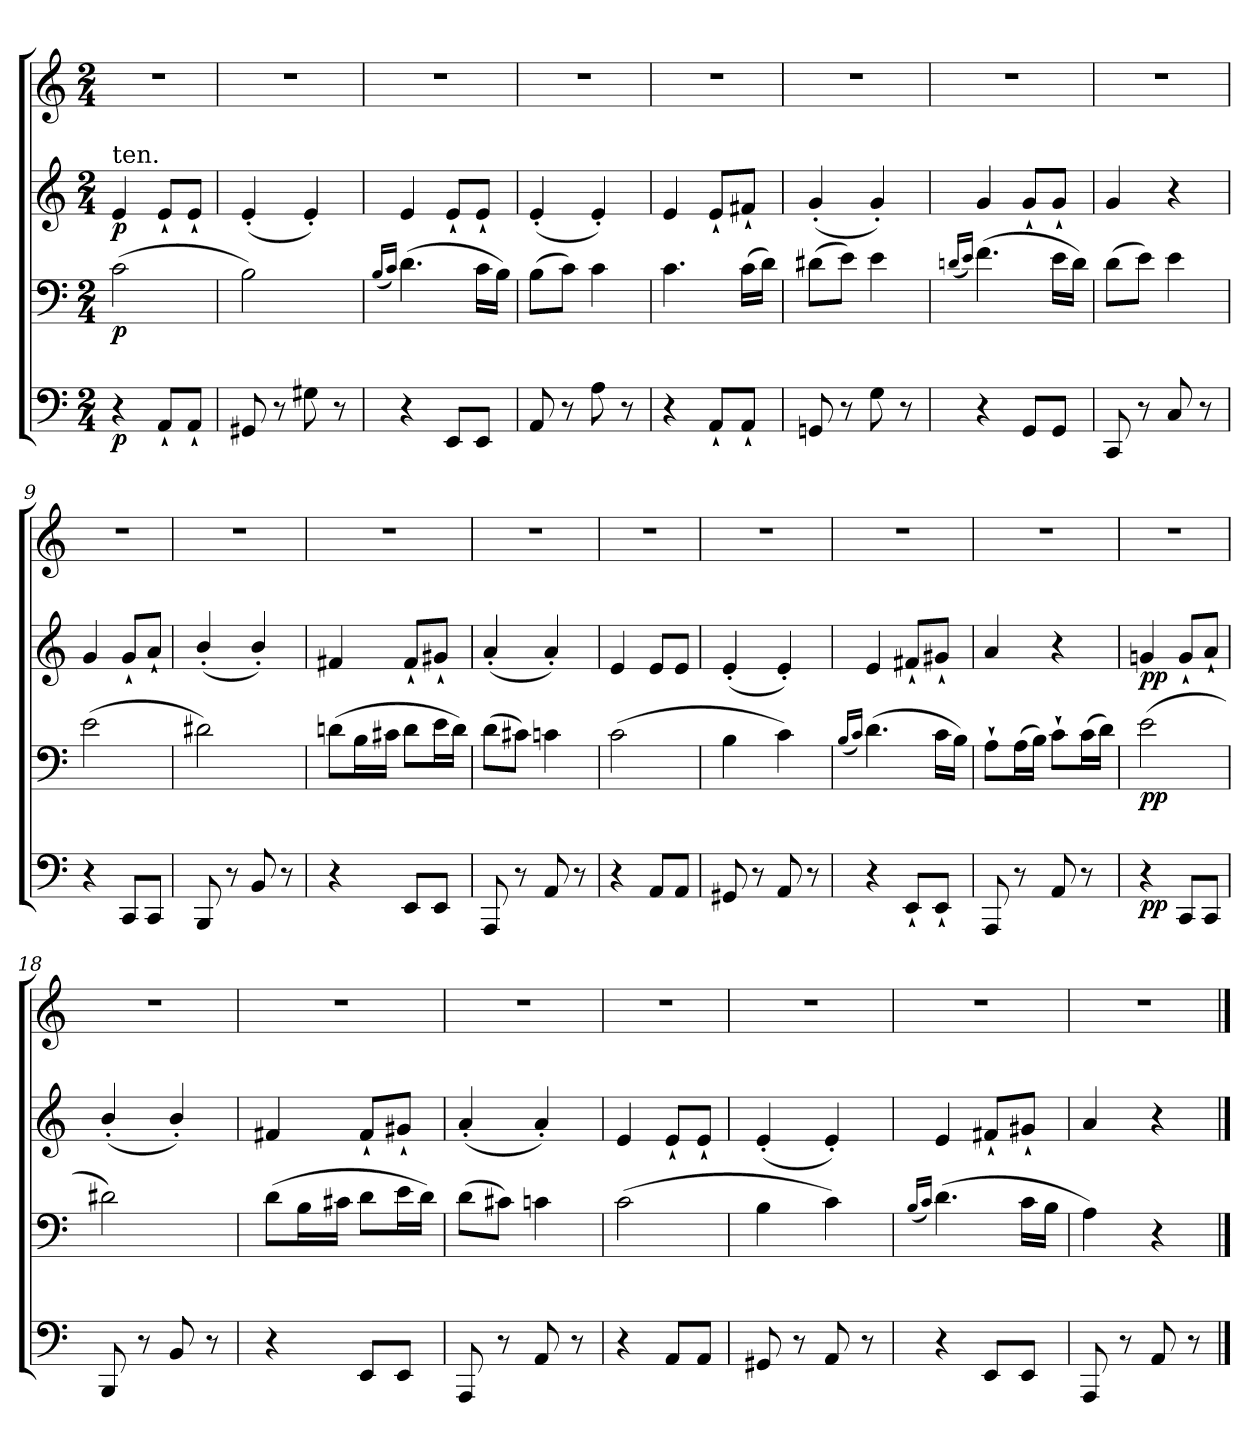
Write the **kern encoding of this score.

**kern	**dynam	**kern	**dynam	**kern	**dynam	**kern
*part4	*part4	*part3	*part3	*part2	*part2	*part1
*staff4	*staff4	*staff3	*staff3	*staff2	*staff2	*staff1
*clefF4	*	*clefF4	*	*clefG2	*	*clefG2
*k[]	*	*k[]	*	*k[]	*	*k[]
*M2/4	*	*M2/4	*	*M2/4	*	*M2/4
=1	=1	=1	=1	=1	=1	=1
!	!	!	!	!LO:TX:a:t=ten.	!	!
!	!LO:DY:b	!	!LO:DY:b	!	!LO:DY:b	!
4r	p	(>2c\	p	4e/	p	2r
8AA`/L	.	.	.	8e`/L	.	.
8AA`/J	.	.	.	8e`/J	.	.
=2	=2	=2	=2	=2	=2	=2
8GG#X/	.	2B\)	.	(<4e'/	.	2r
8r	.	.	.	.	.	.
8G#X\	.	.	.	4e'/)	.	.
8r	.	.	.	.	.	.
=3	=3	=3	=3	=3	=3	=3
.	.	(<16qqB/LL	.	.	.	.
.	.	16qqc/JJ)	.	.	.	.
4r	.	(>4.d\	.	4e/	.	2r
8EE/L	.	.	.	8e`/L	.	.
8EE/J	.	16c\LL	.	8e`/J	.	.
.	.	16B\JJ)	.	.	.	.
=4	=4	=4	=4	=4	=4	=4
8AA/	.	(>8B\L	.	(<4e'/	.	2r
8r	.	8c\J)	.	.	.	.
8A\	.	4c\	.	4e'/)	.	.
8r	.	.	.	.	.	.
=5	=5	=5	=5	=5	=5	=5
4r	.	4.c\	.	4e/	.	2r
8AA`/L	.	.	.	8e`/L	.	.
8AA`/J	.	(>16c\LL	.	8f#X`/J	.	.
.	.	16d\JJ)	.	.	.	.
=6	=6	=6	=6	=6	=6	=6
8GGn/	.	(>8d#X\L	.	(<4g'/	.	2r
8r	.	8e\J)	.	.	.	.
8G\	.	4e\	.	4g'/)	.	.
8r	.	.	.	.	.	.
!!LO:LB:g=z
=7	=7	=7	=7	=7	=7	=7
.	.	(<16qqdn/LL	.	.	.	.
.	.	16qqe/JJ)	.	.	.	.
4r	.	(<4.f\	.	4g/	.	2r
8GG/L	.	.	.	8g`/L	.	.
8GG/J	.	16e\LL	.	8g`/J	.	.
.	.	16d\JJ)	.	.	.	.
=8	=8	=8	=8	=8	=8	=8
8CC/	.	(>8d\L	.	4g/	.	2r
8r	.	8e\J)	.	.	.	.
8C/	.	4e\	.	4r	.	.
8r	.	.	.	.	.	.
=9	=9	=9	=9	=9	=9	=9
4r	.	(>2e\	.	4g/	.	2r
8CC/L	.	.	.	8g`/L	.	.
8CC/J	.	.	.	8a`/J	.	.
=10	=10	=10	=10	=10	=10	=10
8BBB/	.	2d#X\)	.	(<4b'/	.	2r
8r	.	.	.	.	.	.
8BB/	.	.	.	4b'/)	.	.
8r	.	.	.	.	.	.
=11	=11	=11	=11	=11	=11	=11
4r	.	(>8dn\L	.	4f#X/	.	2r
.	.	16B\L	.	.	.	.
.	.	16c#X\JJ	.	.	.	.
8EE/L	.	8d\L	.	8f#`/L	.	.
8EE/J	.	16e\L	.	8g#X`/J	.	.
.	.	16d\JJ)	.	.	.	.
=12	=12	=12	=12	=12	=12	=12
8AAA/	.	(>8d\L	.	(<4a'/	.	2r
8r	.	8c#X\J)	.	.	.	.
8AA/	.	4cn\	.	4a'/)	.	.
8r	.	.	.	.	.	.
=13	=13	=13	=13	=13	=13	=13
4r	.	(>2c\	.	4e/	.	2r
8AA/L	.	.	.	8e/L	.	.
8AA/J	.	.	.	8e/J	.	.
!!LO:LB:g=z
=14	=14	=14	=14	=14	=14	=14
8GG#X/	.	4B\	.	(<4e'/	.	2r
8r	.	.	.	.	.	.
8AA/	.	4c\)	.	4e'/)	.	.
8r	.	.	.	.	.	.
=15	=15	=15	=15	=15	=15	=15
.	.	(<16qqB/LL	.	.	.	.
.	.	16qqc/JJ)	.	.	.	.
4r	.	(>4.d\	.	4e/	.	2r
8EE`/L	.	.	.	8f#X`/L	.	.
8EE`/J	.	16c\LL	.	8g#X`/J	.	.
.	.	16B\JJ)	.	.	.	.
=16	=16	=16	=16	=16	=16	=16
8AAA/	.	8A`\L	.	4a/	.	2r
8r	.	(>16A\L	.	.	.	.
.	.	16B\JJ)	.	.	.	.
8AA/	.	8c`\L	.	4r	.	.
8r	.	(>16c\L	.	.	.	.
.	.	16d\JJ)	.	.	.	.
=17	=17	=17	=17	=17	=17	=17
!	!LO:DY:b	!	!LO:DY:b	!	!LO:DY:b	!
4r	pp	(>2e\	pp	4gn/	pp	2r
8CC/L	.	.	.	8g`/L	.	.
8CC/J	.	.	.	8a`/J	.	.
=18	=18	=18	=18	=18	=18	=18
8BBB/	.	2d#X\)	.	(<4b'/	.	2r
8r	.	.	.	.	.	.
8BB/	.	.	.	4b'/)	.	.
8r	.	.	.	.	.	.
=19	=19	=19	=19	=19	=19	=19
4r	.	(>8d\L	.	4f#X/	.	2r
.	.	16B\L	.	.	.	.
.	.	16c#X\JJ	.	.	.	.
8EE/L	.	8d\L	.	8f#`/L	.	.
8EE/J	.	16e\L	.	8g#X`/J	.	.
.	.	16d\JJ)	.	.	.	.
!!LO:PB:g=z
=20	=20	=20	=20	=20	=20	=20
8AAA/	.	(>8d\L	.	(<4a'/	.	2r
8r	.	8c#X\J)	.	.	.	.
8AA/	.	4cn\	.	4a'/)	.	.
8r	.	.	.	.	.	.
=21	=21	=21	=21	=21	=21	=21
4r	.	(>2c\	.	4e/	.	2r
8AA/L	.	.	.	8e`/L	.	.
8AA/J	.	.	.	8e`/J	.	.
=22	=22	=22	=22	=22	=22	=22
8GG#X/	.	4B\	.	(<4e'/	.	2r
8r	.	.	.	.	.	.
8AA/	.	4c\)	.	4e'/)	.	.
8r	.	.	.	.	.	.
=23	=23	=23	=23	=23	=23	=23
.	.	(<16qqB/LL	.	.	.	.
.	.	16qqc/JJ)	.	.	.	.
4r	.	(>4.d\	.	4e/	.	2r
8EE/L	.	.	.	8f#X`/L	.	.
8EE/J	.	16c\LL	.	8g#X`/J	.	.
.	.	16B\JJ	.	.	.	.
=24	=24	=24	=24	=24	=24	=24
8AAA/	.	4A\)	.	4a/	.	2r
8r	.	.	.	.	.	.
8AA/	.	4r	.	4r	.	.
8r	.	.	.	.	.	.
==	==	==	==	==	==	==
*-	*-	*-	*-	*-	*-	*-
